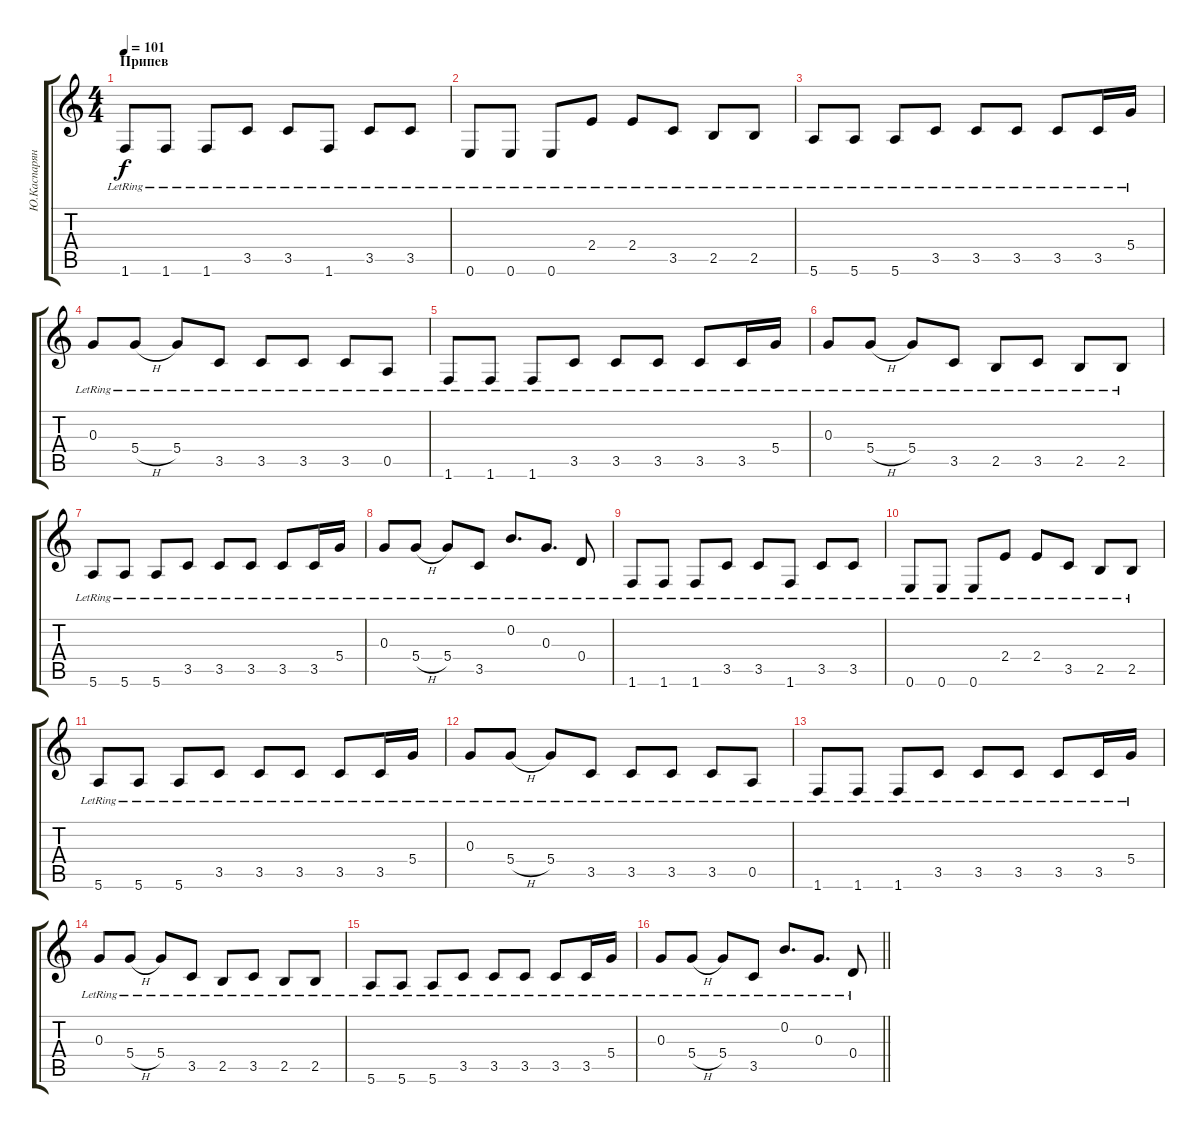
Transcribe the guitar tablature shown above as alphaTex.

\track ("Ю.Каспарян" "Ю.Каспарян") {instrument electricguitarclean}
\staff {score tabs}
\tuning (E4 B3 G3 D3 A2 E2) {hide}
\ts (4 4)
\section ("" "Припев")
\tempo 101
\clef g2
\ks c
1.6{lr}.8{dy f} 1.6{lr}.8 1.6{lr}.8 3.5{lr}.8 3.5{lr}.8 1.6{lr}.8 3.5{lr}.8 3.5{lr}.8 |
0.6{lr}.8 0.6{lr}.8 0.6{lr}.8 2.4{lr}.8 2.4{lr}.8 3.5{lr}.8 2.5{lr}.8 2.5{lr}.8 |
5.6{lr}.8 5.6{lr}.8 5.6{lr}.8 3.5{lr}.8 3.5{lr}.8 3.5{lr}.8 3.5{lr}.8 3.5{lr}.16 5.4{lr}.16 |
0.3{lr}.8 5.4{h lr}.8 5.4{lr}.8 3.5{lr}.8 3.5{lr}.8 3.5{lr}.8 3.5{lr}.8 0.5{lr}.8 |
1.6{lr}.8 1.6{lr}.8 1.6{lr}.8 3.5{lr}.8 3.5{lr}.8 3.5{lr}.8 3.5{lr}.8 3.5{lr}.16 5.4{lr}.16 |
0.3{lr}.8 5.4{h lr}.8 5.4{lr}.8 3.5{lr}.8 2.5{lr}.8 3.5{lr}.8 2.5{lr}.8 2.5{lr}.8 |
5.6{lr}.8 5.6{lr}.8 5.6{lr}.8 3.5{lr}.8 3.5{lr}.8 3.5{lr}.8 3.5{lr}.8 3.5{lr}.16 5.4{lr}.16 |
0.3{lr}.8 5.4{h lr}.8 5.4{lr}.8 3.5{lr}.8 0.2{lr}.8{d} 0.3{lr}.8{d} 0.4{lr}.8 |
1.6{lr}.8 1.6{lr}.8 1.6{lr}.8 3.5{lr}.8 3.5{lr}.8 1.6{lr}.8 3.5{lr}.8 3.5{lr}.8 |
0.6{lr}.8 0.6{lr}.8 0.6{lr}.8 2.4{lr}.8 2.4{lr}.8 3.5{lr}.8 2.5{lr}.8 2.5{lr}.8 |
5.6{lr}.8 5.6{lr}.8 5.6{lr}.8 3.5{lr}.8 3.5{lr}.8 3.5{lr}.8 3.5{lr}.8 3.5{lr}.16 5.4{lr}.16 |
0.3{lr}.8 5.4{h lr}.8 5.4{lr}.8 3.5{lr}.8 3.5{lr}.8 3.5{lr}.8 3.5{lr}.8 0.5{lr}.8 |
1.6{lr}.8 1.6{lr}.8 1.6{lr}.8 3.5{lr}.8 3.5{lr}.8 3.5{lr}.8 3.5{lr}.8 3.5{lr}.16 5.4{lr}.16 |
0.3{lr}.8 5.4{h lr}.8 5.4{lr}.8 3.5{lr}.8 2.5{lr}.8 3.5{lr}.8 2.5{lr}.8 2.5{lr}.8 |
5.6{lr}.8 5.6{lr}.8 5.6{lr}.8 3.5{lr}.8 3.5{lr}.8 3.5{lr}.8 3.5{lr}.8 3.5{lr}.16 5.4{lr}.16 |
\barLineRight lightlight
0.3{lr}.8 5.4{h lr}.8 5.4{lr}.8 3.5{lr}.8 0.2{lr}.8{d} 0.3{lr}.8{d} 0.4{lr}.8
